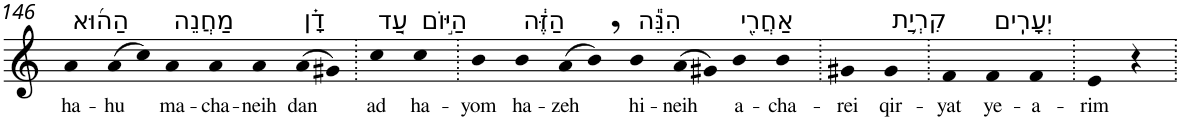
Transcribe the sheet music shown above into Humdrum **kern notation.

**kern	**text
*part1	*part1
*staff1	*staff1
*I"Piano	*
*I'Pno	*
!!LO:PB:g=z
*clefG2	*
*k[]	*
=146	=146
!LO:TX:a:t=הַה֜וּא	!
!	!LO:LY:b
4a	ha-
!	!LO:LY:b
(>8a	-hu
8cc)	.
!LO:TX:a:t=מַחֲנֵה	!
!	!LO:LY:b
4a	ma-
!	!LO:LY:b
4a	-cha-
!	!LO:LY:b
4a	-neih
!LO:TX:a:t=דָ֗ן	!
!	!LO:LY:b
(>8a	dan
8g#X)	.
=147.	=147.
!LO:TX:a:t=עַ֚ד	!
!	!LO:LY:b
4cc	ad
!LO:TX:a:t=הַיּ֣וֹם	!
!	!LO:LY:b
4cc	ha-
=148.	=148.
!	!LO:LY:b
4b	-yom
!LO:TX:a:t=הַזֶּ֔ה	!
!	!LO:LY:b
4b	ha-
!	!LO:LY:b
(>8a	-zeh
8b,)	.
!LO:TX:a:t=הִנֵּ֕ה	!
!	!LO:LY:b
4b	hi-
!	!LO:LY:b
(>8a	-neih
8g#X)	.
!LO:TX:a:t=אַחֲרֵ֖י	!
!	!LO:LY:b
4b	a-
!	!LO:LY:b
4b	-cha-
=149.	=149.
!	!LO:LY:b
4g#X	-rei
!LO:TX:a:t=קִרְיַ֥ת	!
!	!LO:LY:b
4g#	qir-
=150.	=150.
!	!LO:LY:b
4f	-yat
!LO:TX:a:t=יְעָרִֽים	!
!	!LO:LY:b
4f	ye-
!	!LO:LY:b
4f	-a-
=151.	=151.
!	!LO:LY:b
4e	-rim
4r	.
=.	=.
*-	*-
